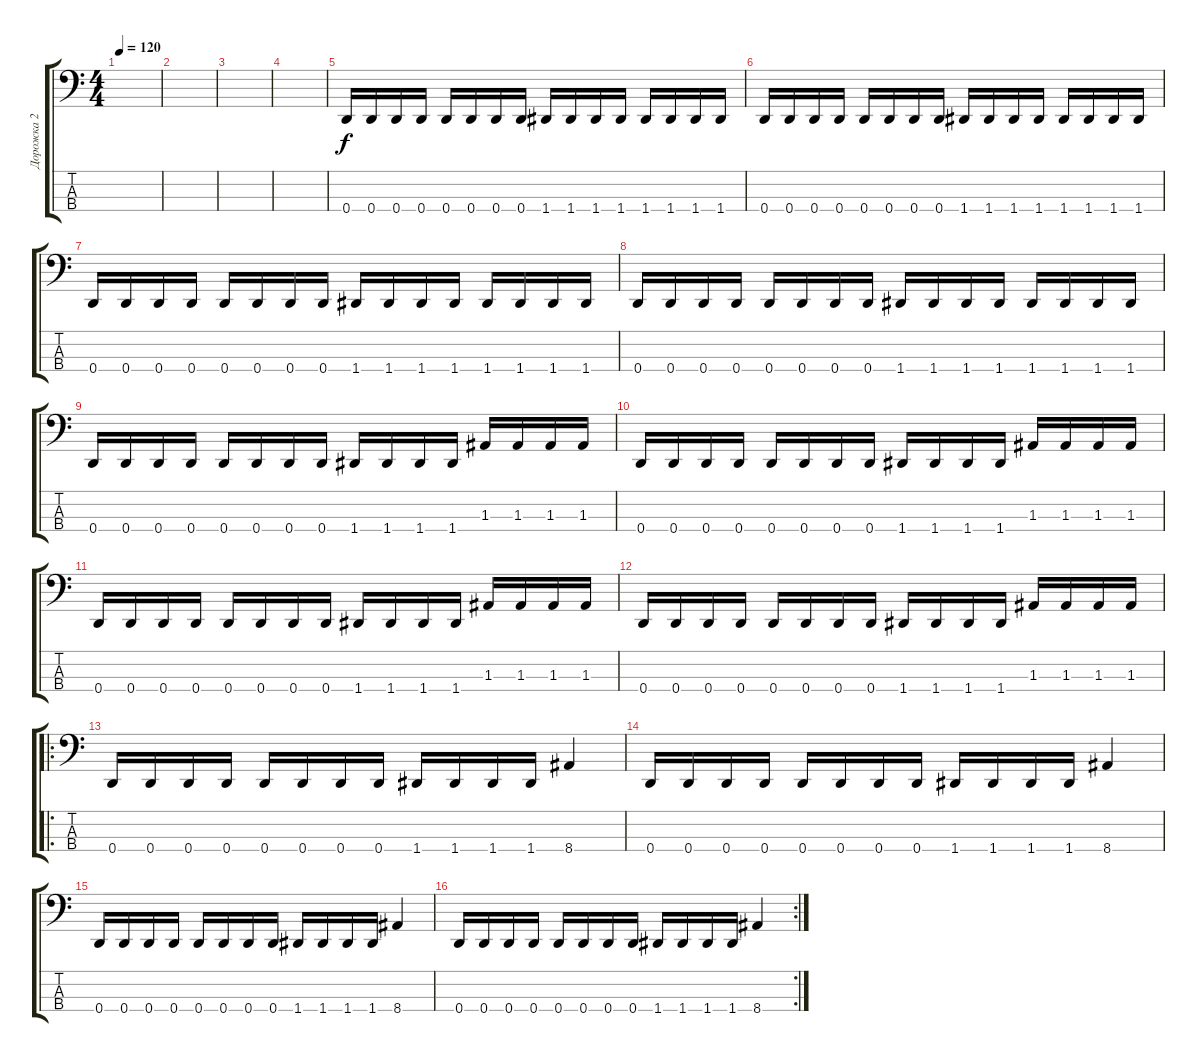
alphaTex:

\track ("Дорожка 2" "Дорожка 2") {instrument electricbassfinger}
\staff {score tabs}
\tuning (G2 D2 A1 D1) {hide}
\ts (4 4)
\tempo 120
\clef f4
\ks c
|
|
|
|
0.4.16 0.4.16 0.4.16 0.4.16 0.4.16 0.4.16 0.4.16 0.4.16 1.4.16 1.4.16 1.4.16 1.4.16 1.4.16 1.4.16 1.4.16 1.4.16 |
0.4.16 0.4.16 0.4.16 0.4.16 0.4.16 0.4.16 0.4.16 0.4.16 1.4.16 1.4.16 1.4.16 1.4.16 1.4.16 1.4.16 1.4.16 1.4.16 |
0.4.16 0.4.16 0.4.16 0.4.16 0.4.16 0.4.16 0.4.16 0.4.16 1.4.16 1.4.16 1.4.16 1.4.16 1.4.16 1.4.16 1.4.16 1.4.16 |
0.4.16 0.4.16 0.4.16 0.4.16 0.4.16 0.4.16 0.4.16 0.4.16 1.4.16 1.4.16 1.4.16 1.4.16 1.4.16 1.4.16 1.4.16 1.4.16 |
0.4.16 0.4.16 0.4.16 0.4.16 0.4.16 0.4.16 0.4.16 0.4.16 1.4.16 1.4.16 1.4.16 1.4.16 1.3.16 1.3.16 1.3.16 1.3.16 |
0.4.16 0.4.16 0.4.16 0.4.16 0.4.16 0.4.16 0.4.16 0.4.16 1.4.16 1.4.16 1.4.16 1.4.16 1.3.16 1.3.16 1.3.16 1.3.16 |
0.4.16 0.4.16 0.4.16 0.4.16 0.4.16 0.4.16 0.4.16 0.4.16 1.4.16 1.4.16 1.4.16 1.4.16 1.3.16 1.3.16 1.3.16 1.3.16 |
0.4.16 0.4.16 0.4.16 0.4.16 0.4.16 0.4.16 0.4.16 0.4.16 1.4.16 1.4.16 1.4.16 1.4.16 1.3.16 1.3.16 1.3.16 1.3.16 |
\ro
0.4.16 0.4.16 0.4.16 0.4.16 0.4.16 0.4.16 0.4.16 0.4.16 1.4.16 1.4.16 1.4.16 1.4.16 8.4.4 |
0.4.16 0.4.16 0.4.16 0.4.16 0.4.16 0.4.16 0.4.16 0.4.16 1.4.16 1.4.16 1.4.16 1.4.16 8.4.4 |
0.4.16 0.4.16 0.4.16 0.4.16 0.4.16 0.4.16 0.4.16 0.4.16 1.4.16 1.4.16 1.4.16 1.4.16 8.4.4 |
\rc 2
0.4.16 0.4.16 0.4.16 0.4.16 0.4.16 0.4.16 0.4.16 0.4.16 1.4.16 1.4.16 1.4.16 1.4.16 8.4.4
